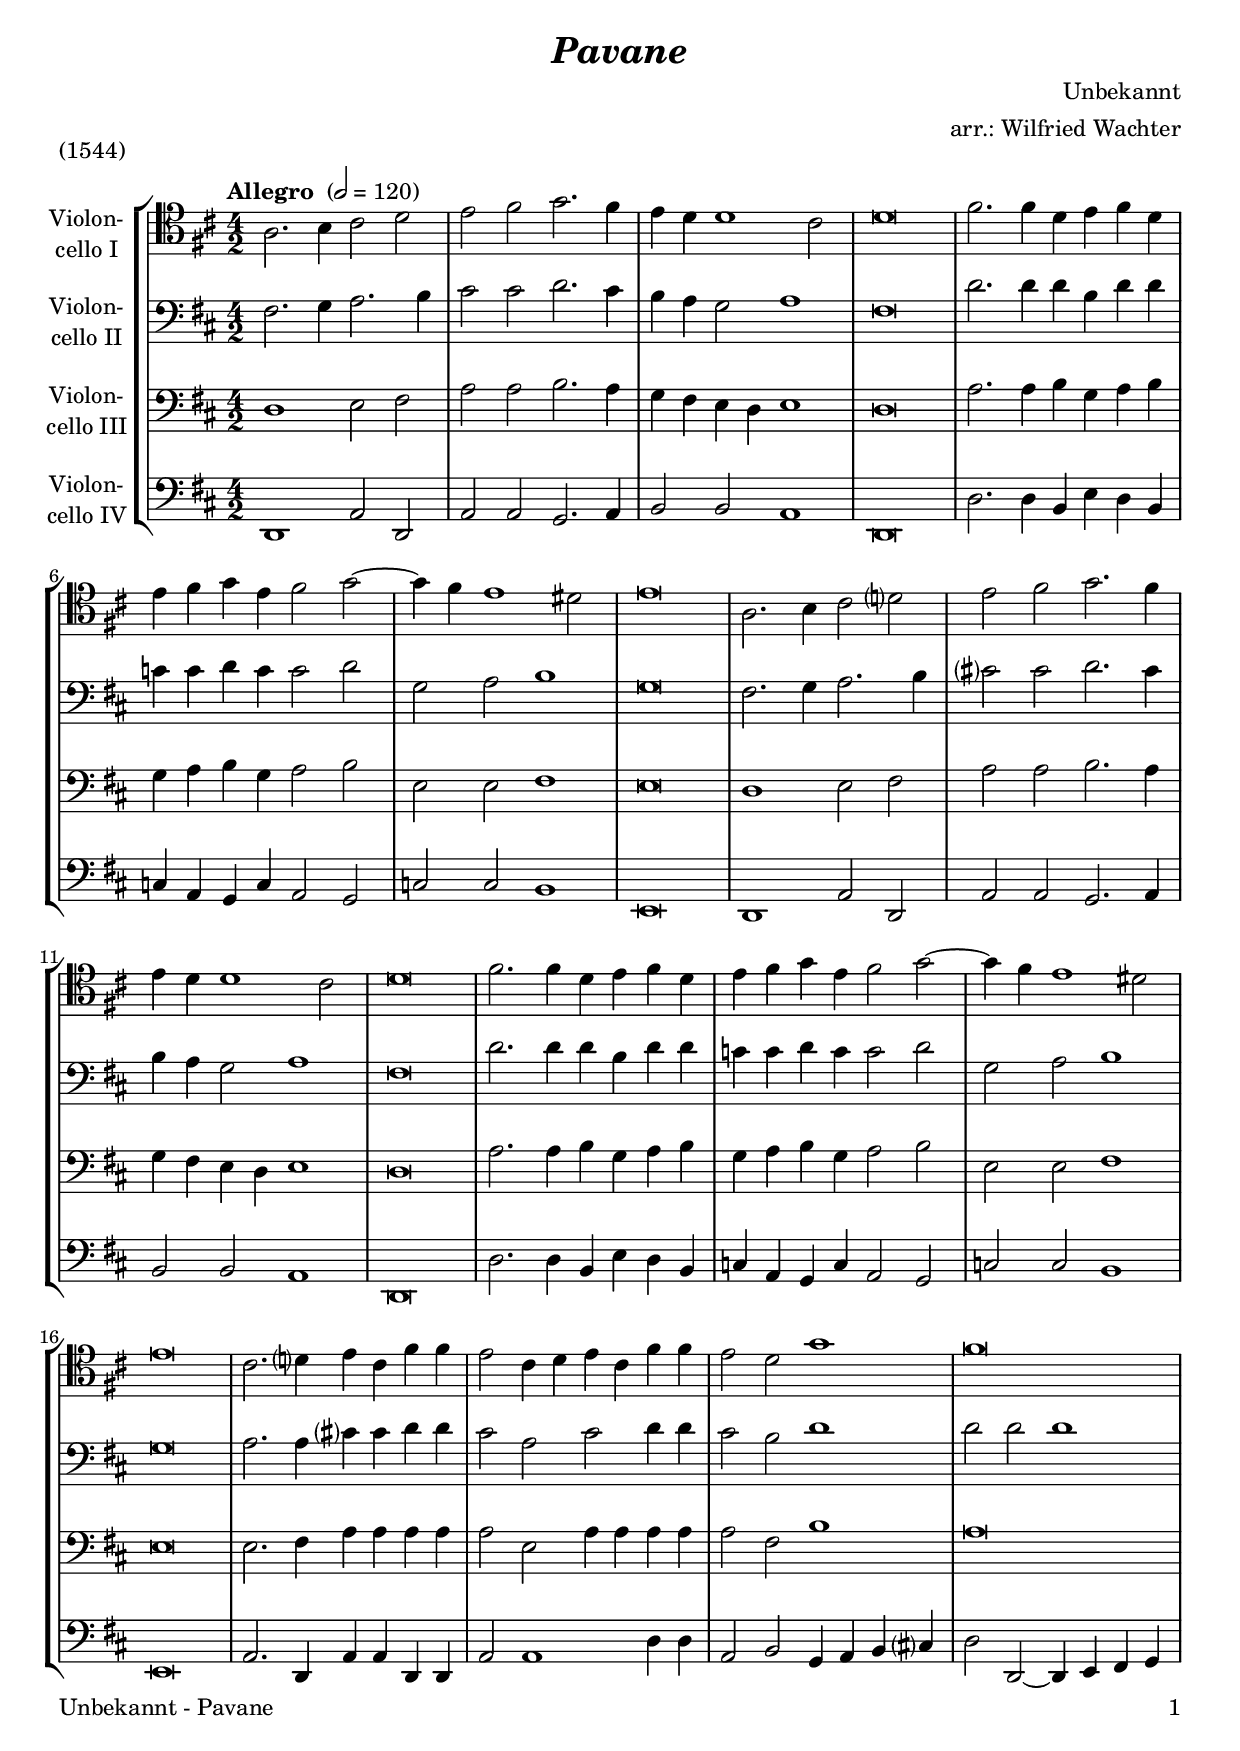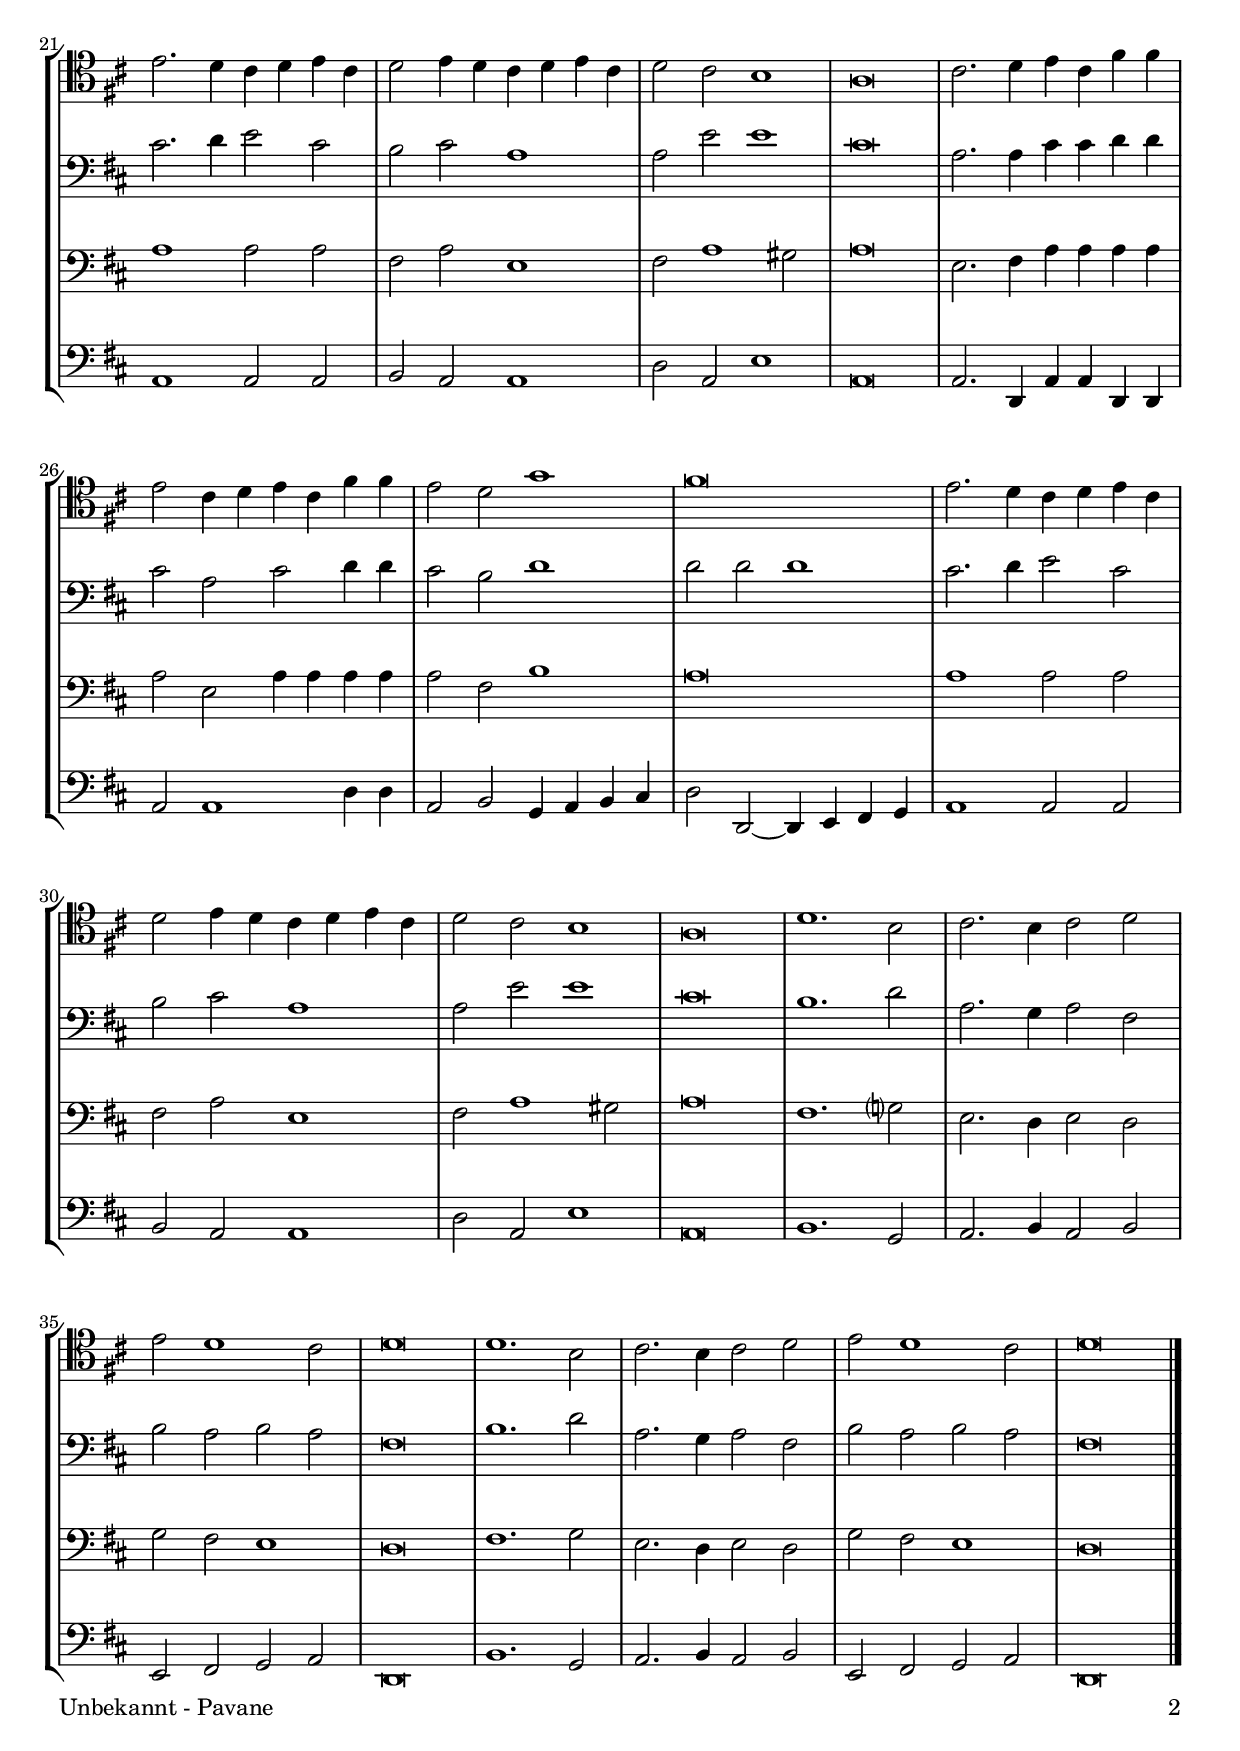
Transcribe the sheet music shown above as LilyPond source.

\version "2.18.2"
\include "deutsch.ly"
  
#(set-global-staff-size 20)

\header {
  title     = \markup \bold \italic "Pavane"
  composer  = "Unbekannt"
  arranger  = "arr.: Wilfried Wachter"
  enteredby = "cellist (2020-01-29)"
  piece     = "(1544)"
}

voiceconsts = {
  \key d \major
  \time 4/2
  \clef "bass"
%  \numericTimeSignature
  \compressFullBarRests
  % Set default beaming for all staves
%  \set Timing.beamExceptions = #'()
%  \set Timing.baseMoment     = #(ly:make-moment 1 4)
%  \set Timing.beatStructure  = #'(1 1 1)
  \tempo "Allegro " 2=120
}

micl = "clarinet"
mifl = "flute"
miob = "oboe"
mifh = "french horn"
misx = "tenor sax"
mist = "string ensemble 1"
miba = "cello"
%miba = "bassoon"
mikl = "harpsichord"

va = \relative c' {
  \voiceconsts
  \clef "tenor"

  a2. h4 cis2 d
  e fis g2. fis4
  e d d1 cis2
  d\breve
  fis2. fis4 d e fis d
  e fis g e fis2 g~
  g4 fis e1 dis2

  e\breve
  a,2. h4 cis2 d?
  e fis g2. fis4
  e d d1 cis2
  d\breve
  fis2. fis4 d e fis d
  e fis g e fis2 g~

  g4 fis e1 dis2
  e\breve
  cis2. d?4 e cis fis fis
  e2 cis4 d e cis fis fis
  e2 d g1
  fis\breve
  e2. d4 cis d e cis

  d2 e4 d cis d e cis
  d2 cis h1
  a\breve
  cis2. d4 e cis fis fis
  e2 cis4 d e cis fis fis
  e2 d g1
  fis\breve

  e2. d4 cis d e cis
  d2 e4 d cis d e cis
  d2 cis h1
  a\breve
  d1. h2
  cis2. h4 cis2 d
  e d1 cis2
  d\breve

  d1. h2
  cis2. h4 cis2 d
  e d1 cis2
  d\breve \bar "|."
}

vb = \relative c {
  \voiceconsts

  fis2. g4 a2. h4
  cis2 cis d2. cis4
  h a g2 a1
  fis\breve
  d'2. d4 d h d d
  c c d c c2 d

  g, a h1
  g\breve
  fis2. g4 a2. h4
  cis?2 cis d2. cis4
  h a g2 a1
  fis\breve
  d'2. d4 d h d d

  c c d c c2 d
  g, a h1
  g\breve
  a2. a4 cis? cis d d
  cis2 a cis d4 d
  cis2 h d1
  d2 d d1

  cis2. d4 e2 cis
  h cis a1
  a2 e' e1
  cis\breve
  a2. a4 cis cis d d
  cis2 a cis d4 d
  cis2 h d1

  d2 d d1
  cis2. d4 e2 cis
  h cis a1
  a2 e' e1
  cis\breve
  h1. d2
  a2. g4 a2 fis
  h a h a
  fis\breve

  h1. d2
  a2. g4 a2 fis
  h a h a
  fis\breve \bar "|."
}

vc = \relative c {
  \voiceconsts

  d1 e2 fis
  a a h2. a4
  g fis e d e1
  d\breve
  a'2. a4 h g a h
  g a h g a2 h
  e, e fis1
  e\breve

  d1 e2 fis
  a a h2. a4
  g fis e d e1
  d\breve
  a'2. a4 h g a h
  g a h g a2 h
  e, e fis1
  e\breve

  e2. fis4 a a a a
  a2 e a4 a a a
  a2 fis h1
  a\breve
  a1 a2 a
  fis a e1
  fis2 a1 gis2
  a\breve

  e2. fis4 a a a a
  a2 e a4 a a a
  a2 fis h1
  a\breve
  a1 a2 a
  fis a e1
  fis2 a1 gis2
  a\breve
  fis1. g?2

  e2. d4 e2 d
  g fis e1
  d\breve
  fis1. g2
  e2. d4 e2 d
  g fis e1
  d\breve \bar "|."
}

vd = \relative c, {
  \voiceconsts

  d1 a'2 d,
  a' a g2. a4
  h2 h a1
  d,\breve
  d'2. d4 h e d h
  c a g c a2 g
  c c h1
  e,\breve

  d1 a'2 d,
  a' a g2. a4
  h2 h a1
  d,\breve
  d'2. d4 h e d h
  c a g c a2 g
  c c h1
  e,\breve

  a2. d,4 a' a d, d
  a'2 a1 d4 d
  a2 h g4 a h cis?
  d2 d,~ d4 e fis g
  a1 a2 a
  h a a1
  d2 a e'1

  a,\breve
  a2. d,4 a' a d, d
  a'2 a1 d4 d
  a2 h g4 a h cis
  d2 d,~ d4 e fis g
  a1 a2 a
  h a a1

  d2 a e'1
  a,\breve
  h1. g2
  a2. h4 a2 h
  e, fis g a
  d,\breve
  h'1. g2
  a2. h4 a2 h
  e, fis g a
  d,\breve \bar "|."
}


music = \new StaffGroup <<
      \new Staff {
	\set Staff.midiInstrument = \miba
	\set Staff.instrumentName = \markup \center-column { "Violon-" "cello I" }
	\transpose d d { \va }
      }

      \new Staff {
	\set Staff.midiInstrument = \miba
	\set Staff.instrumentName = \markup \center-column { "Violon-" "cello II" }
	\transpose d d { \vb }
      }

      \new Staff {
	\set Staff.midiInstrument = \miba
	\set Staff.instrumentName = \markup \center-column { "Violon-" "cello III" }
	\transpose d d { \vc }
      }

      \new Staff {
	\set Staff.midiInstrument = \miba
	\set Staff.instrumentName = \markup \center-column { "Violon-" "cello IV" }
	\transpose d d { \vd }
      }
>>

\book {
 \paper {
    print-page-number = ##t
    print-first-page-number = ##t
    ragged-last-bottom = ##f
    oddHeaderMarkup = \markup \null
    evenHeaderMarkup = \markup \null
    oddFooterMarkup = \markup {
      \fill-line {
        \on-the-fly #print-page-number-check-first
	"Unbekannt - Pavane" \fromproperty #'page:page-number-string
      }
    }
    evenFooterMarkup = \oddFooterMarkup
  }  \score {
    \music
    \layout {}
  }

  \score {
    \unfoldRepeats \music

    \midi {
      \context {
        \Score
      }
    }
  }
}
